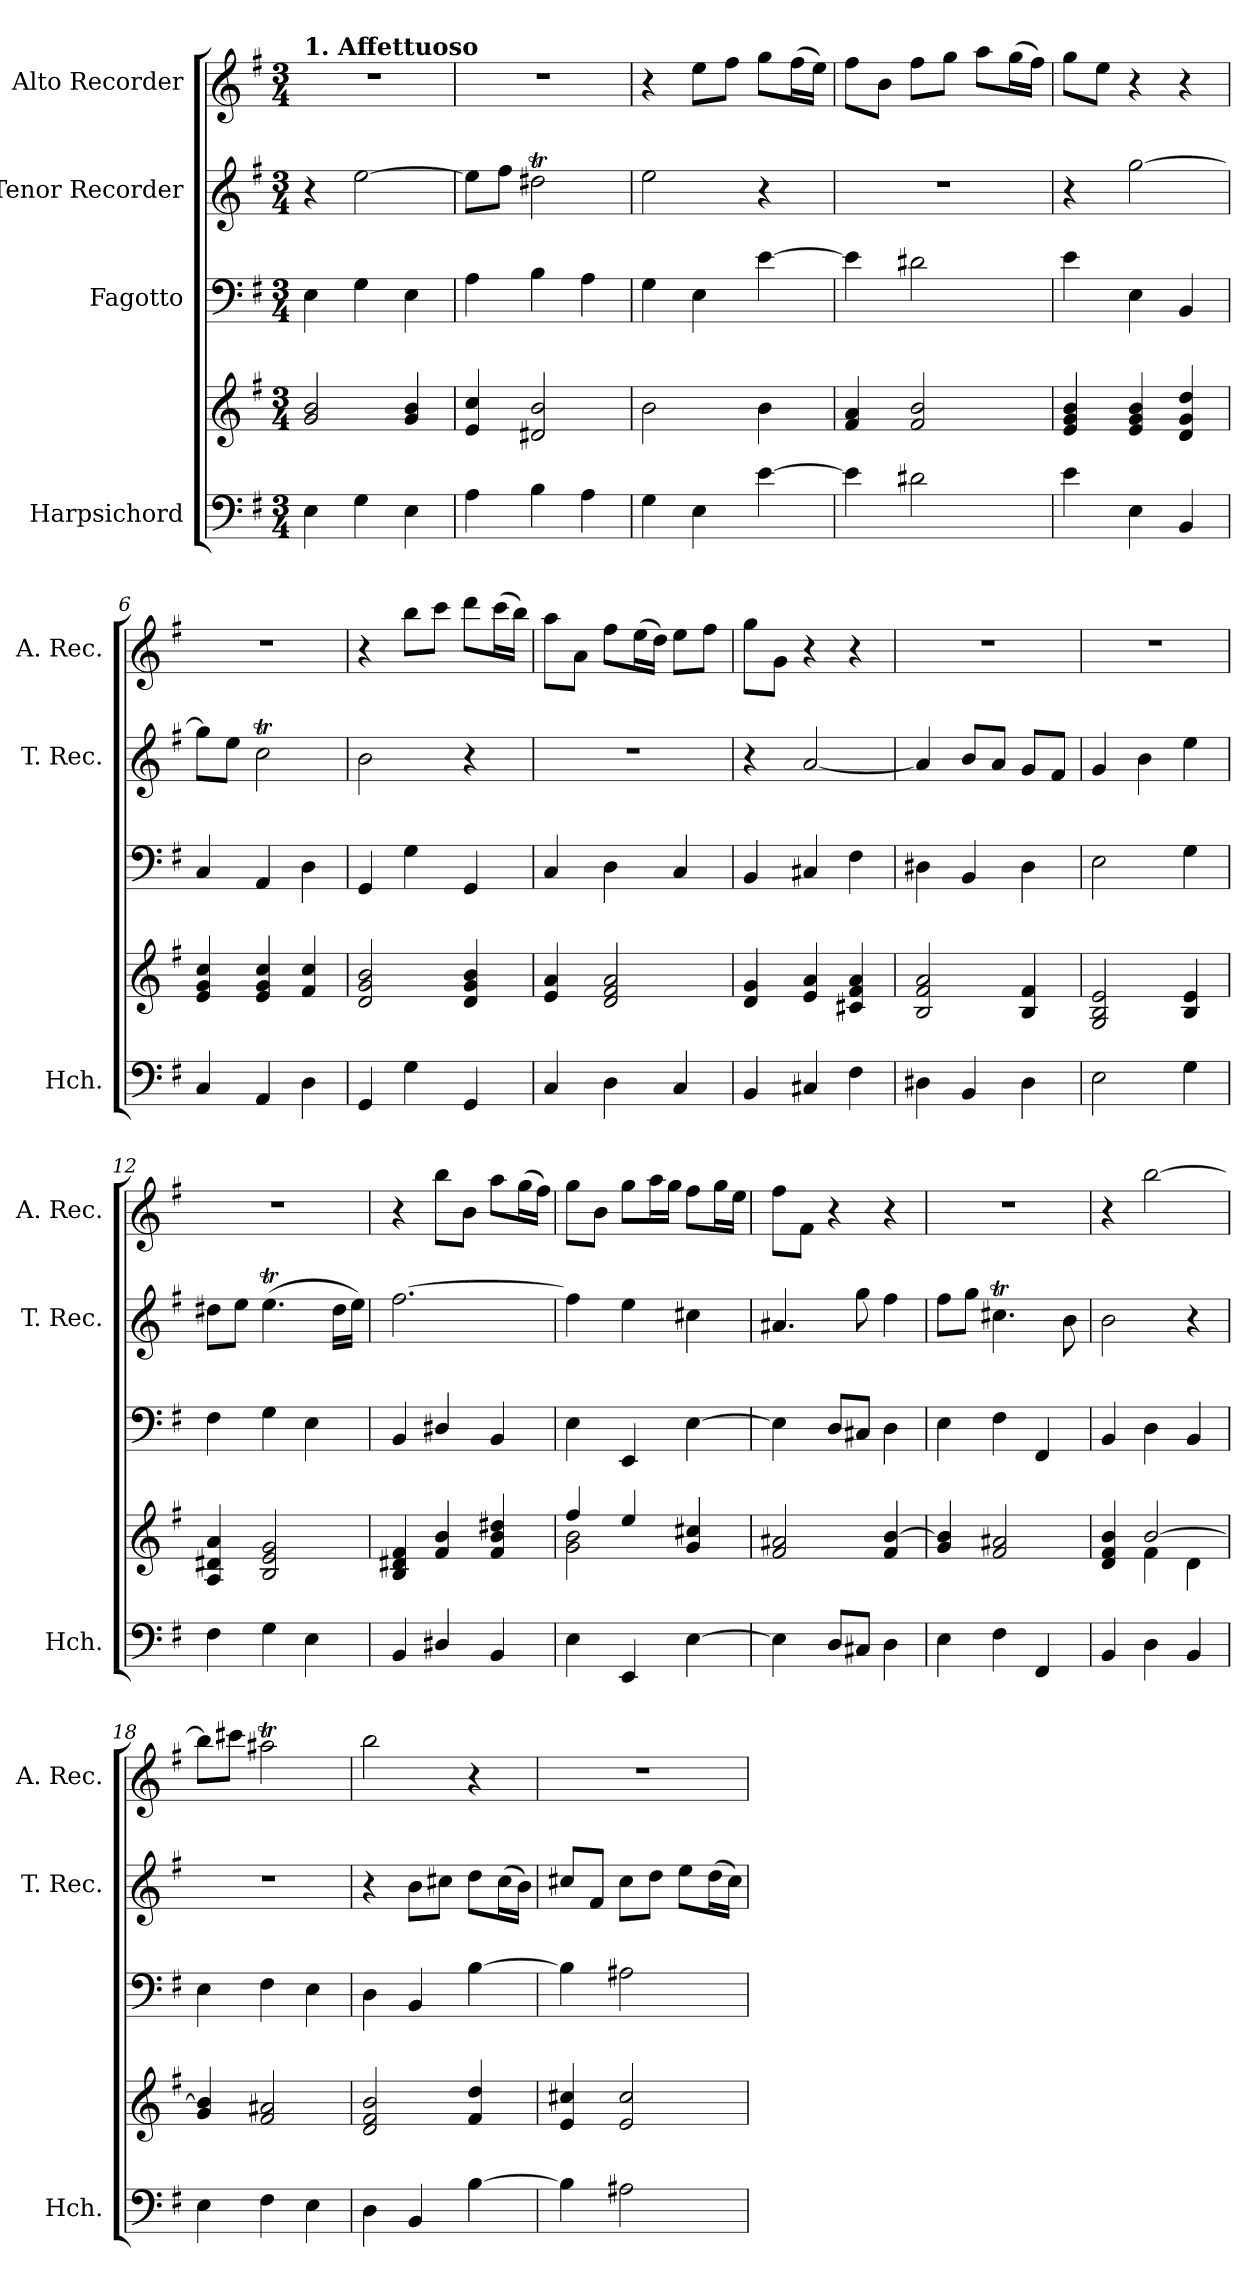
**kern	**kern	**kern	**kern	**kern
*part4	*part4	*part3	*part2	*part1
*staff5	*staff4	*staff3	*staff2	*staff1
*I"Harpsichord	*	*I"Fagotto	*I"Tenor Recorder	*I"Alto Recorder
*I'Hch.	*	*	*I'T. Rec.	*I'A. Rec.
*clefF4	*clefG2	*clefF4	*clefG2	*clefG2
*k[f#]	*k[f#]	*k[f#]	*k[f#]	*k[f#]
*M3/4	*M3/4	*M3/4	*M3/4	*M3/4
*MM110	*MM110	*MM110	*MM110	*MM110
=1	=1	=1	=1	=1
!	!	!	!	!LO:TX:a:B:t=1. Affettuoso
4E\	2g/ 2b/	4E\	4r	2.r
4G\	.	4G\	[2ee\	.
4E\	4g/ 4b/	4E\	.	.
=2	=2	=2	=2	=2
4A\	4e/ 4cc/	4A\	8ee\L]	2.r
.	.	.	8ff#\J	.
4B\	2d#X/ 2b/	4B\	2dd#Xt\	.
4A\	.	4A\	.	.
=3	=3	=3	=3	=3
4G\	2b\	4G\	2ee\	4r
4E\	.	4E\	.	8ee\L
.	.	.	.	8ff#\J
[4e\	4b\	[4e\	4r	8gg\L
.	.	.	.	(>16ff#\L
.	.	.	.	16ee\JJ)
=4	=4	=4	=4	=4
4e\]	4f#/ 4a/	4e\]	2.r	8ff#\L
.	.	.	.	8b\J
2d#X\	2f#/ 2b/	2d#X\	.	8ff#\L
.	.	.	.	8gg\J
.	.	.	.	8aa\L
.	.	.	.	(>16gg\L
.	.	.	.	16ff#\JJ)
=5	=5	=5	=5	=5
4e\	4e/ 4g/ 4b/	4e\	4r	8gg\L
.	.	.	.	8ee\J
4E\	4e/ 4g/ 4b/	4E\	[2gg\	4r
4BB/	4d/ 4g/ 4dd/	4BB/	.	4r
=6	=6	=6	=6	=6
4C/	4e/ 4g/ 4cc/	4C/	8gg\L]	2.r
.	.	.	8ee\J	.
4AA/	4e/ 4g/ 4cc/	4AA/	2ccT\	.
4D\	4f#/ 4cc/	4D\	.	.
=7	=7	=7	=7	=7
4GG/	2d/ 2g/ 2b/	4GG/	2b\	4r
4G\	.	4G\	.	8bb\L
.	.	.	.	8ccc\J
4GG/	4d/ 4g/ 4b/	4GG/	4r	8ddd\L
.	.	.	.	(>16ccc\L
.	.	.	.	16bb\JJ)
=8	=8	=8	=8	=8
4C/	4e/ 4a/	4C/	2.r	8aa\L
.	.	.	.	8a\J
4D\	2d/ 2f#/ 2a/	4D\	.	8ff#\L
.	.	.	.	(>16ee\L
.	.	.	.	16dd\JJ)
4C/	.	4C/	.	8ee\L
.	.	.	.	8ff#\J
=9	=9	=9	=9	=9
4BB/	4d/ 4g/	4BB/	4r	8gg\L
.	.	.	.	8g\J
4C#X/	4e/ 4a/	4C#X/	[2a/	4r
4F#\	4c#X/ 4f#/ 4a/	4F#\	.	4r
!!LO:LB:g=z
=10	=10	=10	=10	=10
4D#X\	2B/ 2f#/ 2a/	4D#X\	4a/]	2.r
4BB/	.	4BB/	8b/L	.
.	.	.	8a/J	.
4D#\	4B/ 4f#/	4D#\	8g/L	.
.	.	.	8f#/J	.
=11	=11	=11	=11	=11
2E\	2G/ 2B/ 2e/	2E\	4g/	2.r
.	.	.	4b\	.
4G\	4B/ 4e/	4G\	4ee\	.
=12	=12	=12	=12	=12
4F#\	4A/ 4d#X/ 4a/	4F#\	8dd#X\L	2.r
.	.	.	8ee\J	.
4G\	2B/ 2e/ 2g/	4G\	(4.eeT\	.
4E\	.	4E\	.	.
.	.	.	16dd#\LL	.
.	.	.	16ee\JJ)	.
=13	=13	=13	=13	=13
4BB/	4B/ 4d#X/ 4f#/	4BB/	[2.ff#\	4r
4D#X/	4f#/ 4b/	4D#X/	.	8bb\L
.	.	.	.	8b\J
4BB/	4f#/ 4b/ 4dd#X/	4BB/	.	8aa\L
.	.	.	.	(>16gg\L
.	.	.	.	16ff#\JJ)
=14	=14	=14	=14	=14
*	*^	*	*	*
4E\	4ff#/	2g\ 2b\	4E\	4ff#\]	8gg\L
.	.	.	.	.	8b\J
4EE/	4ee/	.	4EE/	4ee\	8gg\L
.	.	.	.	.	16aa\L
.	.	.	.	.	16gg\JJ
[4E\	4g/ 4cc#X/	4ryy	[4E\	4cc#X\	8ff#\L
.	.	.	.	.	16gg\L
.	.	.	.	.	16ee\JJ
*	*v	*v	*	*	*
=15	=15	=15	=15	=15
4E\]	2f#/ 2a#X/	4E\]	4.a#X/	8ff#\L
.	.	.	.	8f#\J
8D/L	.	8D/L	.	4r
8C#X/J	.	8C#X/J	8gg\	.
4D\	4f#/ [4b/	4D\	4ff#\	4r
=16	=16	=16	=16	=16
4E\	4g/ 4b/]	4E\	8ff#\L	2.r
.	.	.	8gg\J	.
4F#\	2f#/ 2a#X/	4F#\	4.cc#Xt\	.
4FF#/	.	4FF#/	.	.
.	.	.	8b\	.
=17	=17	=17	=17	=17
*	*^	*	*	*
4BB/	4d/ 4f#/ 4b/	4ryy	4BB/	2b\	4r
4D\	[2b/	4f#\	4D\	.	[2bb\
4BB/	.	4d\	4BB/	4r	.
*	*v	*v	*	*	*
=18	=18	=18	=18	=18
4E\	4g/ 4b/]	4E\	2.r	8bb\L]
.	.	.	.	8ccc#X\J
4F#\	2f#/ 2a#X/	4F#\	.	2aa#Xt\
4E\	.	4E\	.	.
!!LO:LB:g=z
=19	=19	=19	=19	=19
4D\	2d/ 2f#/ 2b/	4D\	4r	2bb\
4BB/	.	4BB/	8b\L	.
.	.	.	8cc#X\J	.
[4B\	4f#/ 4dd/	[4B\	8dd\L	4r
.	.	.	(>16cc#\L	.
.	.	.	16b\JJ)	.
=20	=20	=20	=20	=20
4B\]	4e/ 4cc#X/	4B\]	8cc#X/L	2.r
.	.	.	8f#/J	.
2A#X\	2e/ 2cc#/	2A#X\	8cc#\L	.
.	.	.	8dd\J	.
.	.	.	8ee\L	.
.	.	.	(>16dd\L	.
.	.	.	16cc#\JJ)	.
=	=	=	=	=
*-	*-	*-	*-	*-
